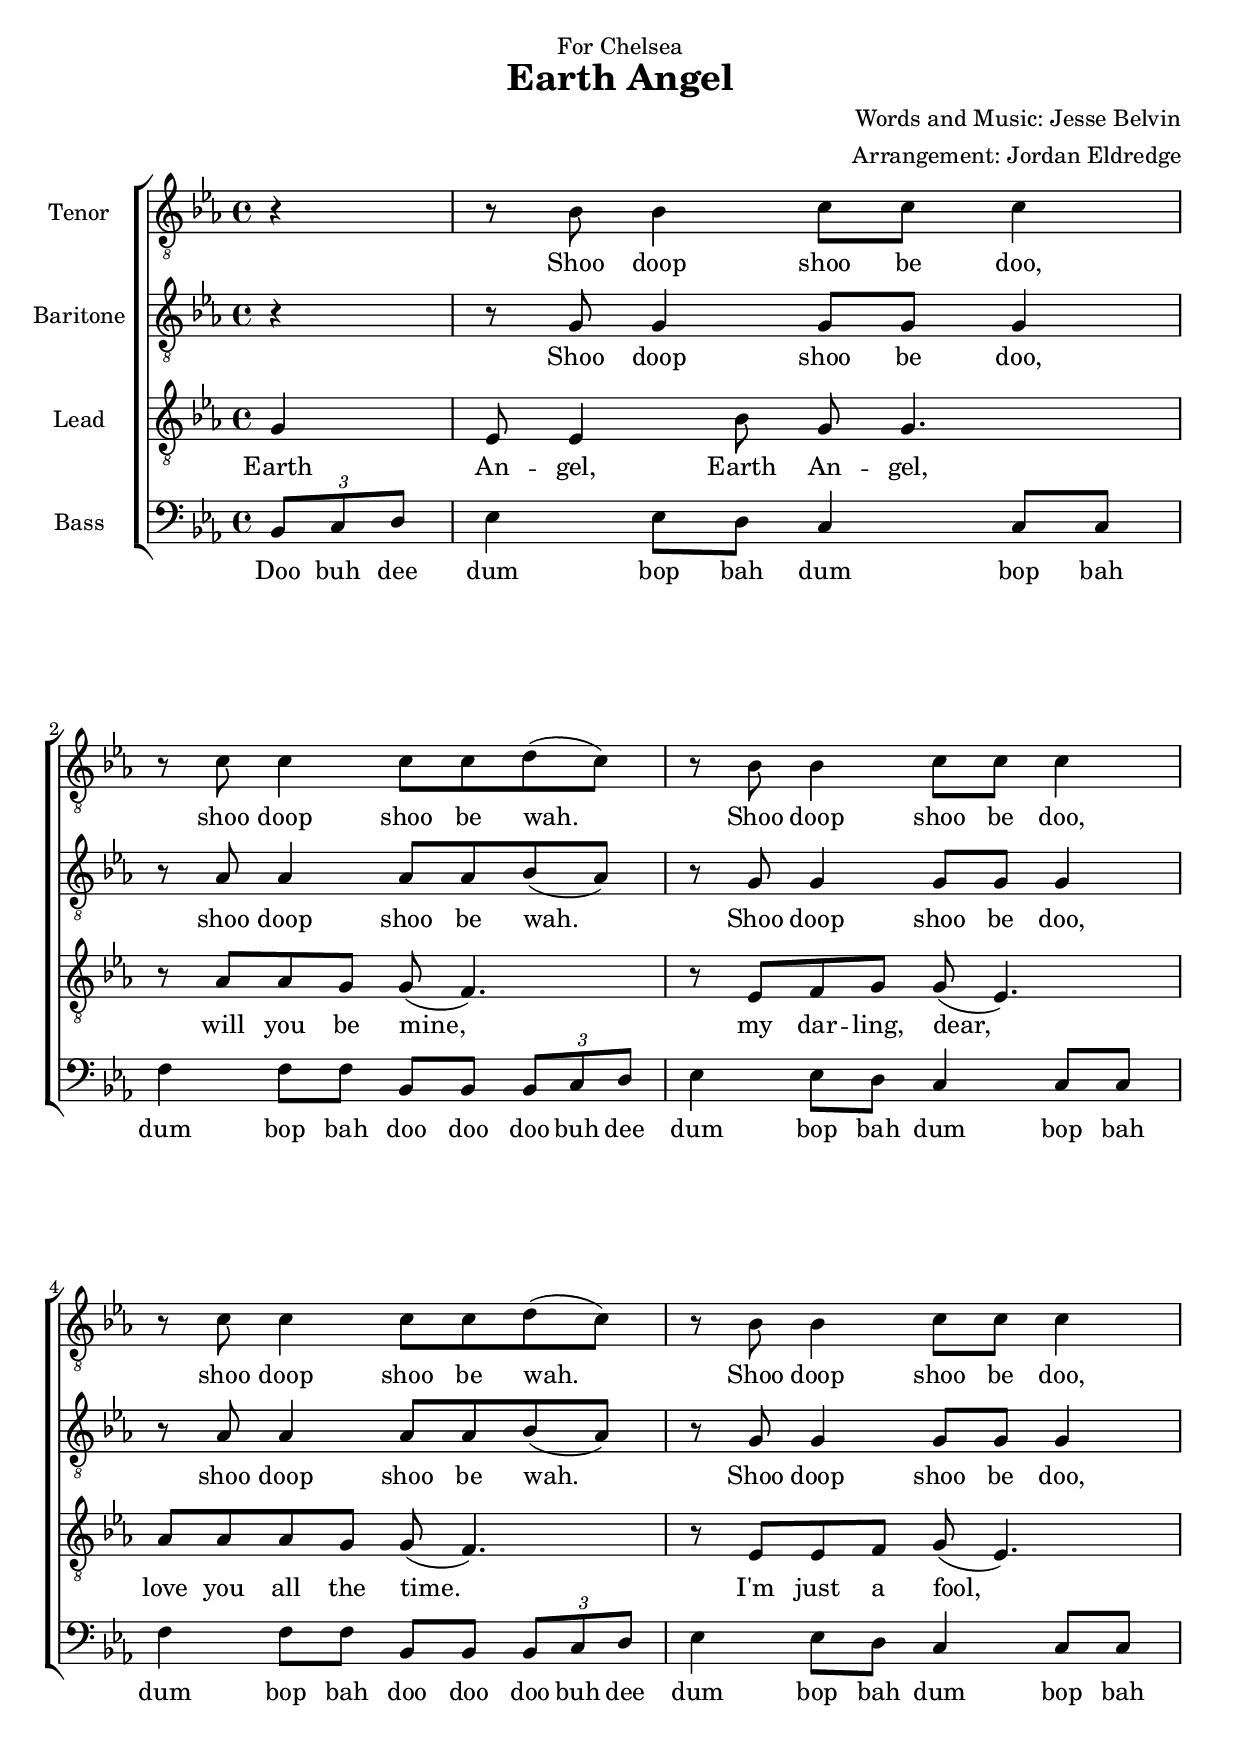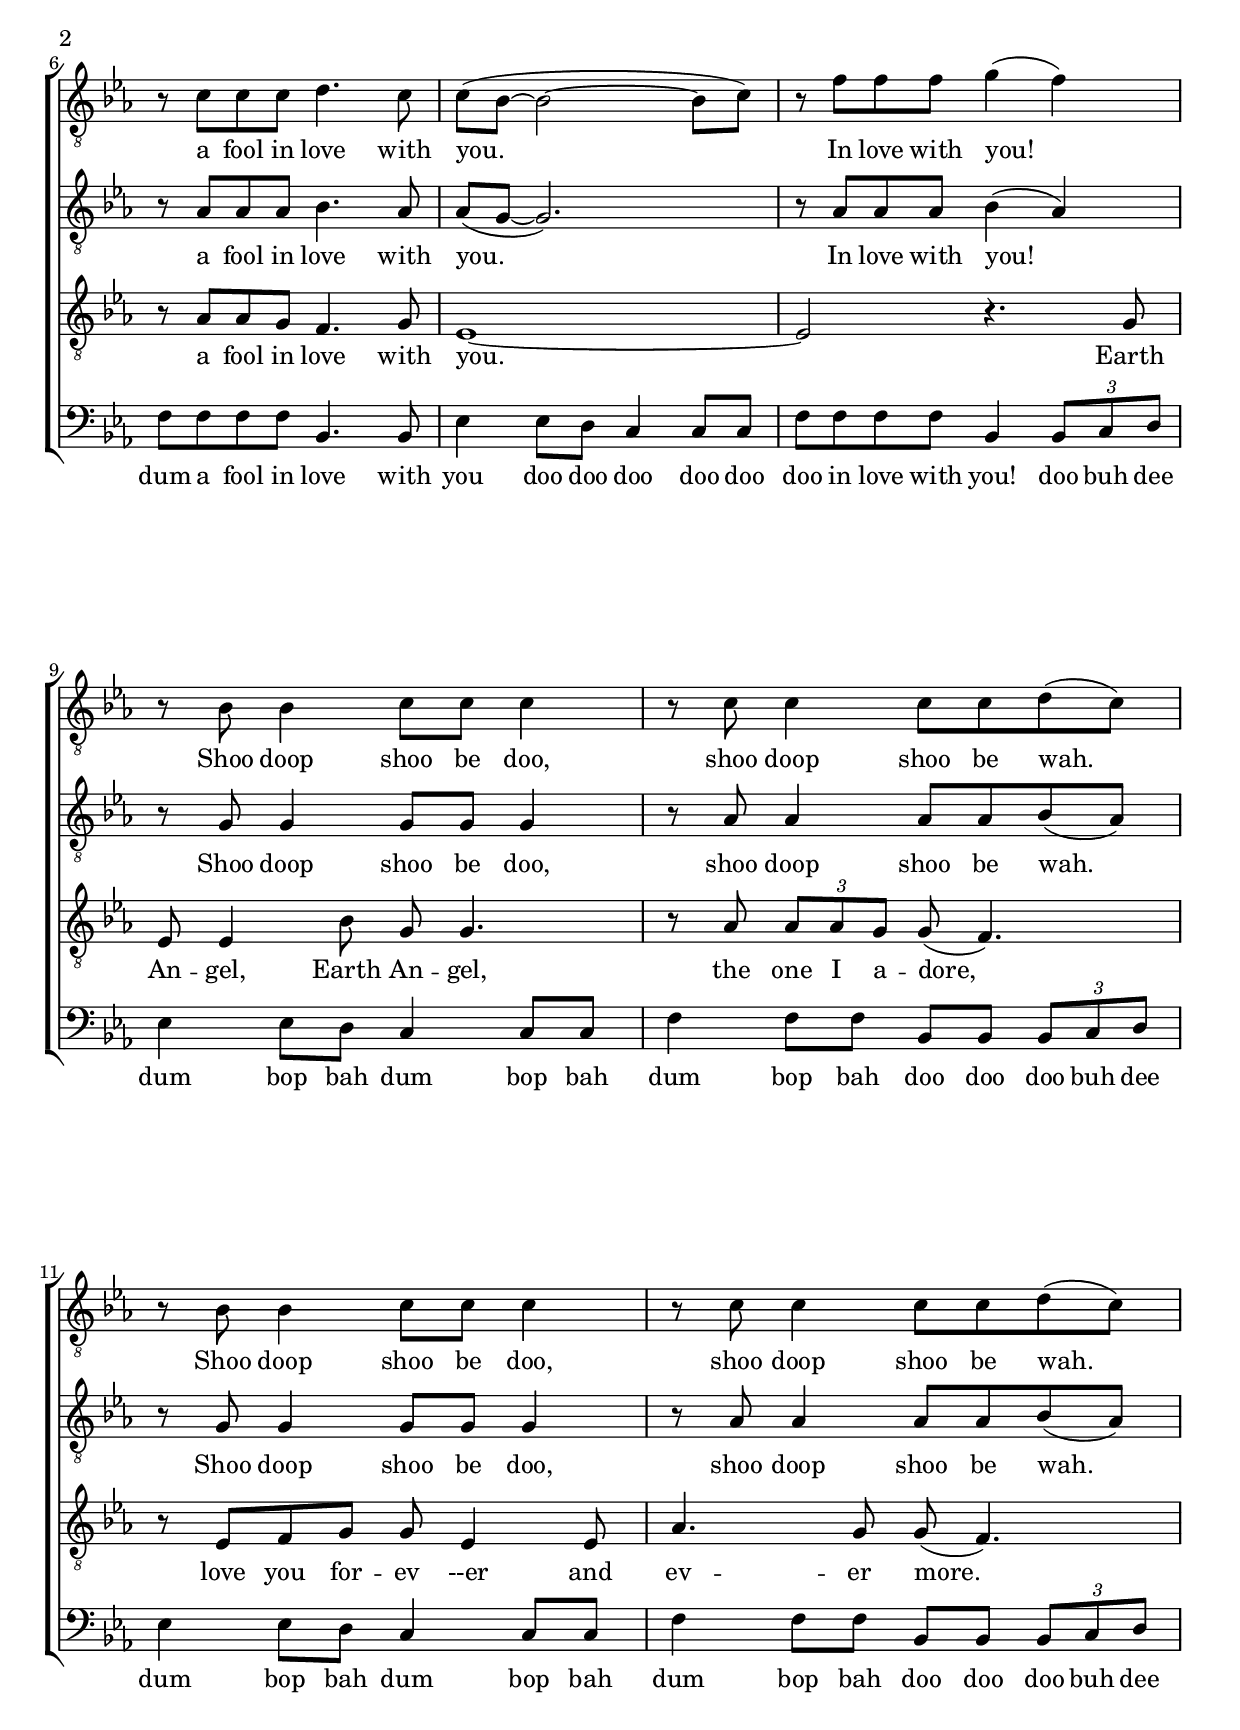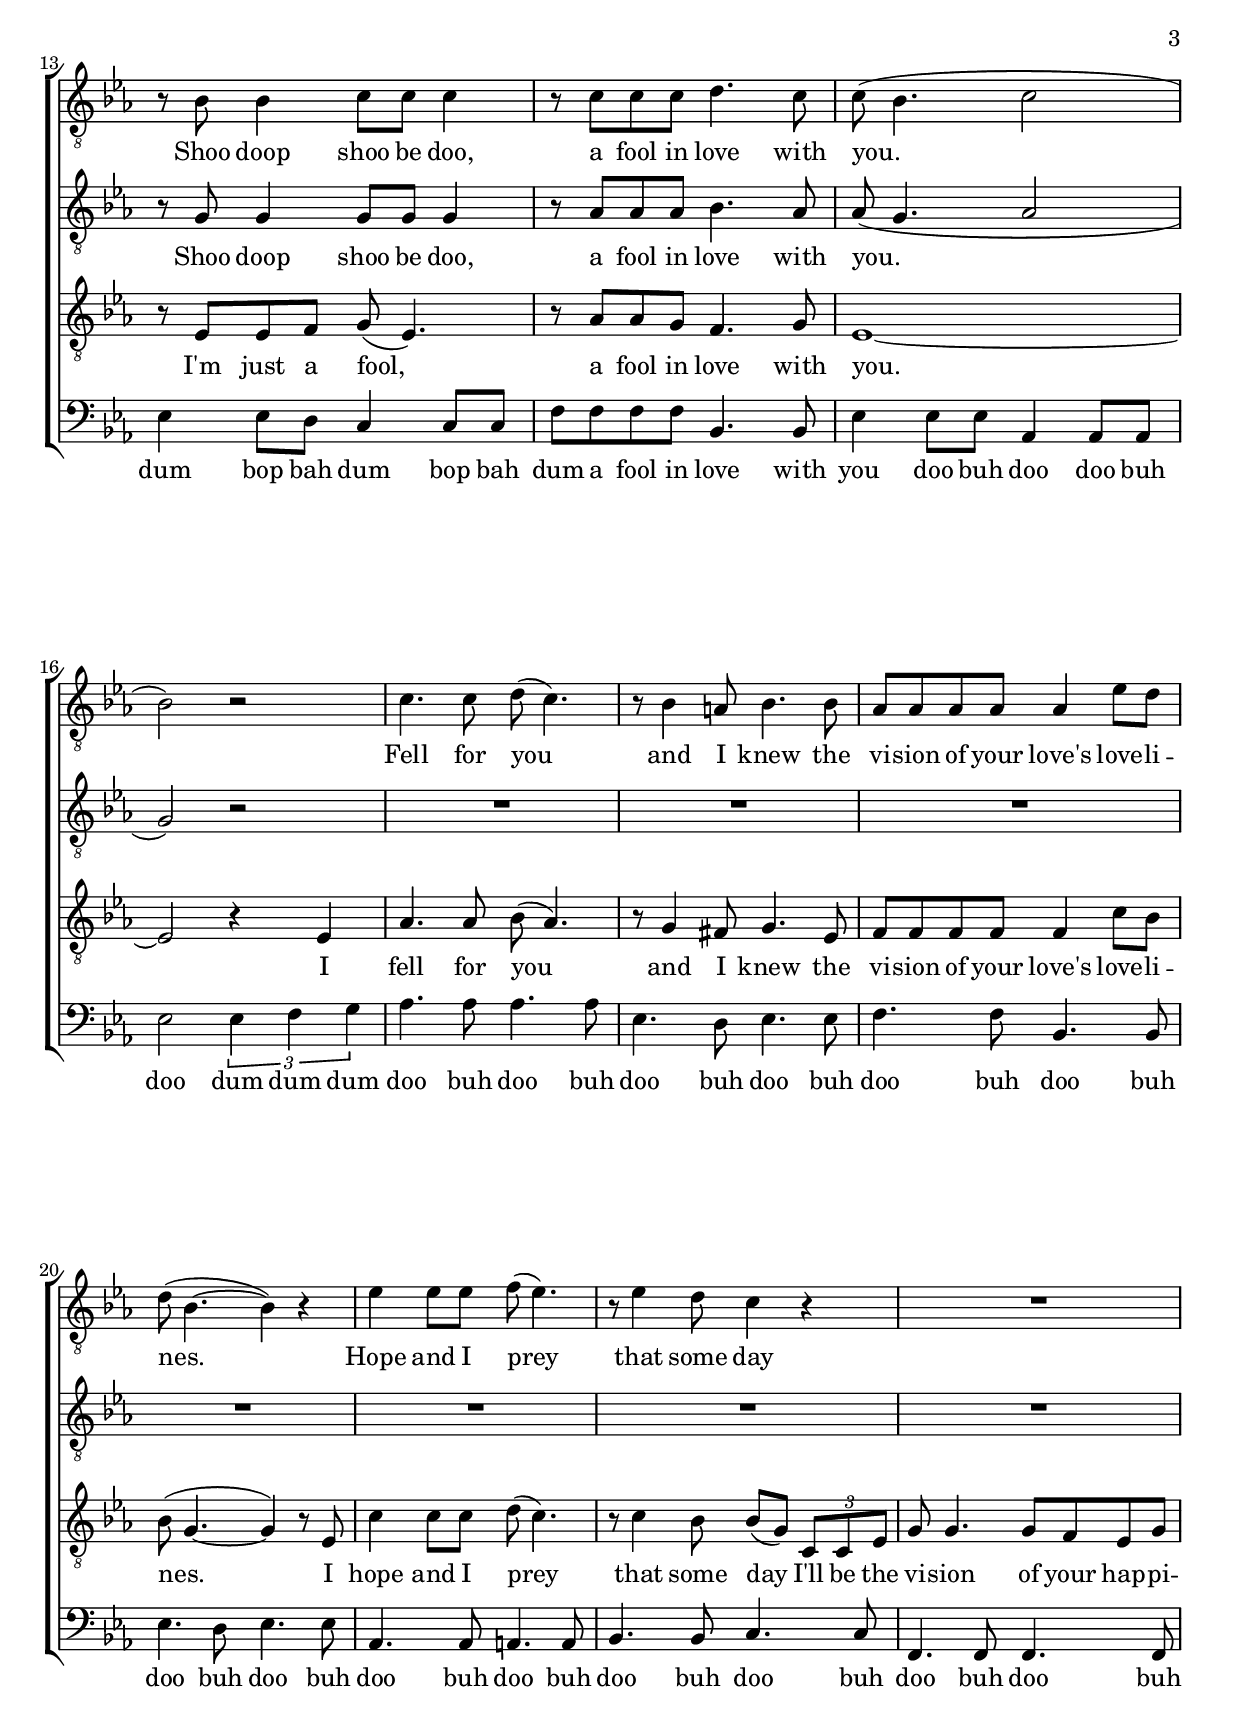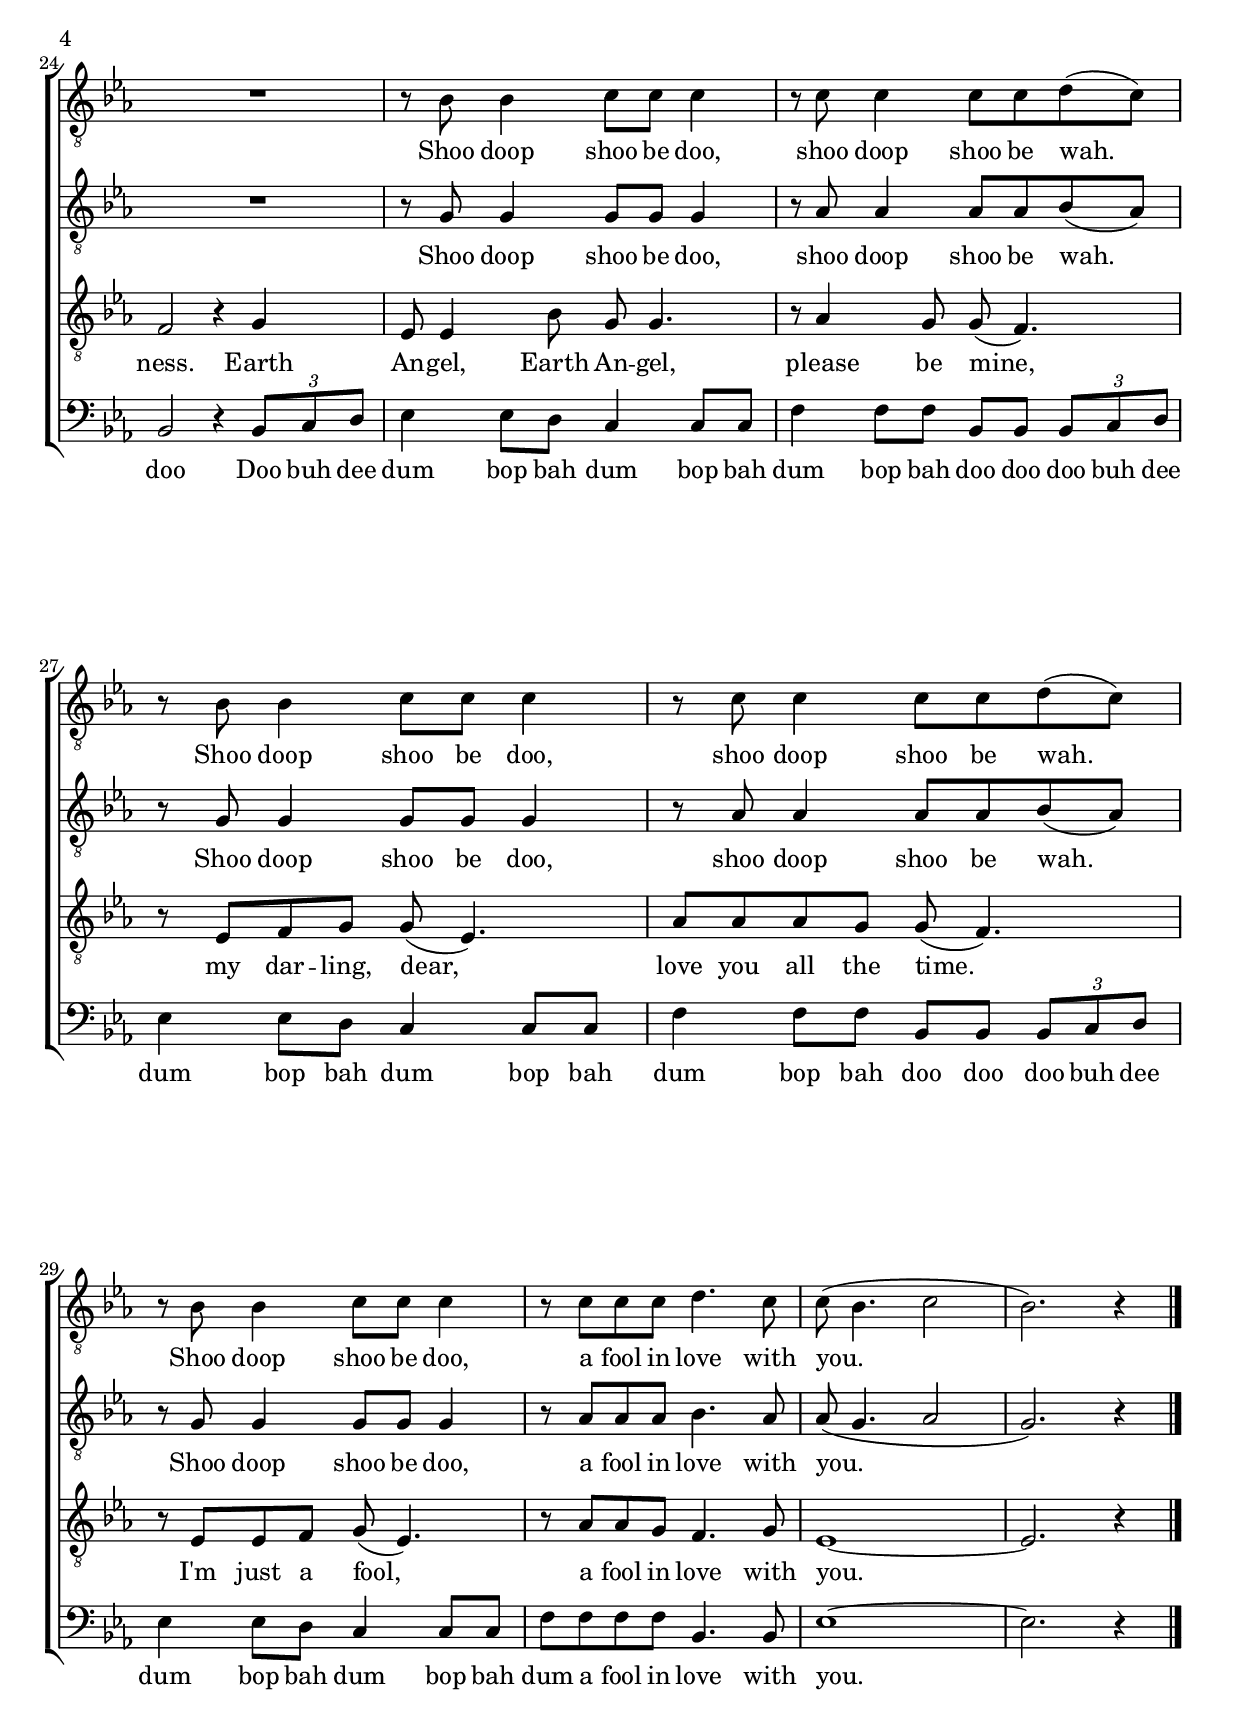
 \version "2.10.10"
     global = {
        \key ees \major
        \time 4/4
        \partial 4
     }
     
     
     tenorMusic = \relative c' {
        r4
        | r8 bes8 bes4 c8 c8 c4 | r8 c8 c4 c8 c8 d8( c8)
        | r8 bes8 bes4 c8 c8 c4 | r8 c8 c4 c8 c8 d8( c8)
        | r8 bes8 bes4 c8 c8 c4 | r8 c8 c8 c8 d4. c8
        | c8( bes8~ bes2~ bes8 c8) | r8 f8 f8 f8 g4( f4)
        
        | r8 bes,8 bes4 c8 c8 c4 | r8 c8 c4 c8 c8 d8( c8)
        | r8 bes8 bes4 c8 c8 c4 | r8 c8 c4 c8 c8 d8( c8)
        | r8 bes8 bes4 c8 c8 c4 | r8 c8 c8 c8 d4. c8
        | c8( bes4. c2 | bes2) r2
        
        | c4. c8 d( c4.) | r8 bes4 a8 bes4. bes8 
        | aes8 aes aes aes aes4 ees'8 d | d( bes4.~ bes4) r4 
        | ees4 ees8 ees f( ees4.) | r8 ees4 d8 c4 r4
        | R1 | R1
        
        | r8 bes8 bes4 c8 c8 c4 | r8 c8 c4 c8 c8 d8( c8)
        | r8 bes8 bes4 c8 c8 c4 | r8 c8 c4 c8 c8 d8( c8)
        | r8 bes8 bes4 c8 c8 c4 | r8 c8 c8 c8 d4. c8
        | c8( bes4. c2 | bes2.) r4
        
     }
     tenorWords = \lyricmode {
        Shoo doop shoo be doo, shoo doop shoo be wah.
        Shoo doop shoo be doo, shoo doop shoo be wah.
        Shoo doop shoo be doo, a fool in love with you. In love with you!
        
        Shoo doop shoo be doo, shoo doop shoo be wah.
        Shoo doop shoo be doo, shoo doop shoo be wah.
        Shoo doop shoo be doo, a fool in love with you.
        
        Fell for you and I knew the
		vi -- sion of your love's love -- li -- nes.
		Hope and I prey that some day 
        
        Shoo doop shoo be doo, shoo doop shoo be wah.
        Shoo doop shoo be doo, shoo doop shoo be wah.
        Shoo doop shoo be doo, a fool in love with you. In love with you!
     }
     bariMusic = \relative c' {
        r4
        | r8 g8 g4 g8 g8 g4 | r8 aes8 aes4 aes8 aes8 bes8( aes8)
        | r8 g8 g4 g8 g8 g4 | r8 aes8 aes4 aes8 aes8 bes8( aes8)
        | r8 g8 g4 g8 g8 g4 | r8 aes8 aes8 aes8 bes4. aes8
        | aes8( g8~ g2.)| r8 aes8 aes8 aes8 bes4( aes4)
        
        | r8 g8 g4 g8 g8 g4 | r8 aes8 aes4 aes8 aes8 bes8( aes8)
        | r8 g8 g4 g8 g8 g4 | r8 aes8 aes4 aes8 aes8 bes8( aes8)
        | r8 g8 g4 g8 g8 g4 | r8 aes8 aes8 aes8 bes4. aes8
        | aes8( g4. aes2 | g2) r2
        
        | R1 | R1
        | R1 | R1
        | R1 | R1
        | R1 | R1
        
		| r8 g8 g4 g8 g8 g4 | r8 aes8 aes4 aes8 aes8 bes8( aes8)
        | r8 g8 g4 g8 g8 g4 | r8 aes8 aes4 aes8 aes8 bes8( aes8)
        | r8 g8 g4 g8 g8 g4 | r8 aes8 aes8 aes8 bes4. aes8
        | aes8( g4. aes2 | g2.) r4
     }
     bariWords = \lyricmode {
        Shoo doop shoo be doo, shoo doop shoo be wah.
        Shoo doop shoo be doo, shoo doop shoo be wah.
        Shoo doop shoo be doo, a fool in love with you. In love with you!
        
        Shoo doop shoo be doo, shoo doop shoo be wah.
        Shoo doop shoo be doo, shoo doop shoo be wah.
        Shoo doop shoo be doo, a fool in love with you.
        
        Shoo doop shoo be doo, shoo doop shoo be wah.
        Shoo doop shoo be doo, shoo doop shoo be wah.
        Shoo doop shoo be doo, a fool in love with you.
     }
     
     leadMusic = \relative c' {
        g4 
        | ees8 ees4 bes'8 g8 g4. | r8 aes8 aes g g( f4.)
        | r8 ees f g g( ees4.) | aes8 aes aes g g( f4.)
        | r8 ees ees f g( ees4.) | r8 aes aes g f4. g8
        | ees1~ | ees2 r4. g8 
        
        | ees8 ees4 bes'8 g8 g4. | r8 aes8 \times 2/3 {aes aes g} g( f4.)
        | r8 ees f g g ees4 ees8 | aes4. g8 g( f4.)
        | r8 ees ees f g( ees4.) | r8 aes aes g f4. g8
        | ees1~ | ees2 r4 ees4 
        
        | aes4. aes8 bes( aes4.) | r8 g4 fis8 g4. ees8 
        | f8 f f f f4 c'8 bes | bes( g4.~ g4) r8 ees 
        | c'4 c8 c d( c4.) | r8 c4 bes8 bes( g)  \times 2/3 {c,8 c8 ees}
        | g8 g4. g8 f ees g | f2 r4 g4
        
        | ees8 ees4 bes'8 g8 g4. | r8 aes4 g8 g( f4.)
        | r8 ees f g g( ees4.) | aes8 aes aes g g( f4.)
        | r8 ees ees f g( ees4.) | r8 aes aes g f4. g8
        | ees1~ | ees2. r4
        
        
     }
     leadWords =\lyricmode {
		Earth | 
		An -- gel, Earth An -- gel,  will you be mine, 
		my dar -- ling, dear,  love you all the time.
		I'm just a fool,  a fool in love with 
		you. Earth
		
		An -- gel, Earth An -- gel,  the one I a -- dore, 
		love you for -- ev --er and ev -- er more.
		I'm just a fool,  a fool in love with 
		you. I
		
		fell for you and I knew the
		vi -- sion of your love's love -- li -- nes.
		I hope and I prey that some day I'll be the 
		vi -- sion of your hap -- pi -- ness. Earth
		
		An -- gel, Earth An -- gel,  please be mine, 
		my dar -- ling, dear,  love you all the time.
		I'm just a fool,  a fool in love with 
		you.
     }
     bassMusic = \relative c {
        \times 2/3 {bes 8 c8 d}
        | ees4 ees8 d8 c4 c8 c8 | f4 f8 f8 bes,8 bes8 \times 2/3 {bes8 c8 d}
        | ees4 ees8 d8 c4 c8 c8 | f4 f8 f8 bes,8 bes8 \times 2/3 {bes8 c8 d}
        | ees4 ees8 d8 c4 c8 c8 | f8 f8 f8 f8 bes,4. bes8
        | ees4 ees8 d8 c4 c8 c8 | f8 f8 f8 f8 bes,4 \times 2/3 {bes8 c8 d}
        
        | ees4 ees8 d8 c4 c8 c8 | f4 f8 f8 bes,8 bes8 \times 2/3 {bes8 c8 d}
        | ees4 ees8 d8 c4 c8 c8 | f4 f8 f8 bes,8 bes8 \times 2/3 {bes8 c8 d}
        | ees4 ees8 d8 c4 c8 c8 | f8 f8 f8 f8 bes,4. bes8
        | ees4 ees8 ees aes,4 aes8 aes | ees'2 \times 2/3 {ees4 f g}
        
        | aes4. aes8 aes4. aes8 | ees4. d8 ees4. ees8 
        | f4. f8 bes,4. bes8 | ees4. d8 ees4. ees8 
        | aes,4. aes8 a4. a8 | bes4. bes8 c4. c8
        | f,4. f8 f4. f8 | bes2 r4 \times 2/3 {bes 8 c8 d}
        
        | ees4 ees8 d8 c4 c8 c8 | f4 f8 f8 bes,8 bes8 \times 2/3 {bes8 c8 d}
        | ees4 ees8 d8 c4 c8 c8 | f4 f8 f8 bes,8 bes8 \times 2/3 {bes8 c8 d}
        | ees4 ees8 d8 c4 c8 c8 | f8 f8 f8 f8 bes,4. bes8
        | ees1~ | ees2. r4 \bar "|."
     }
     bassWords = \lyricmode {
        Doo buh dee |
        dum bop bah dum bop bah | dum bop bah doo doo doo buh dee
        dum bop bah dum bop bah | dum bop bah doo doo doo buh dee
        dum bop bah dum bop bah | dum a fool in love with
        you doo doo doo doo doo  doo in love with you! doo buh dee 
        
        dum bop bah dum bop bah | dum bop bah doo doo doo buh dee
        dum bop bah dum bop bah | dum bop bah doo doo doo buh dee
        dum bop bah dum bop bah | dum a fool in love with
        you doo buh doo doo buh doo dum dum dum
        
        doo buh doo buh | doo buh doo buh |
        doo buh doo buh | doo buh doo buh |
        doo buh doo buh | doo buh doo buh |
        doo buh doo buh | doo Doo buh dee 
        
        dum bop bah dum bop bah | dum bop bah doo doo doo buh dee
        dum bop bah dum bop bah | dum bop bah doo doo doo buh dee
        dum bop bah dum bop bah | dum a fool in love with
        you.
       
        
        
        
     }
     \header {
		dedication = "For Chelsea"
		title = "Earth Angel"
		composer =  "Words and Music: Jesse Belvin"
		arranger = "Arrangement: Jordan Eldredge"
	  }

     \score {
        \new ChoirStaff <<
           \new Staff = tenorStaff <<
           	\set Staff.instrumentName = \markup { \hcenter-in #10 "Tenor" }
            \clef "G_8"
              \new Voice =
                "tenors" { \global \tenorMusic }
           >>
           \new Lyrics = "tenors" { s1 }
           
           
           \new Staff = bariStaff <<
           \set Staff.instrumentName = \markup { \hcenter-in #10 "Baritone" }
            \clef "G_8"
              \new Voice =
                "baris" { \global \bariMusic }
           >>
           \new Lyrics = "baris" { s1 }
           
           
           \new Staff = leadStaff <<
           	\set Staff.instrumentName = \markup { \hcenter-in #10 "Lead" }

              \clef "G_8"
              \new Voice =
                "leads" { \global \leadMusic }
           >>
           \new Lyrics = leads { s1 }
           
           \new Lyrics = bassStaff { s1 }
             \new Staff = leadStaff <<
             \set Staff.instrumentName = \markup { \hcenter-in #10 "Bass" }

              \clef bass
              \new Voice =
                "basses" { \global \bassMusic }
           >>
           \new Lyrics = basses { s1 }
     
           \context Lyrics = tenors \lyricsto tenors \tenorWords
           \context Lyrics = baris \lyricsto baris \bariWords
           \context Lyrics = leads \lyricsto leads \leadWords
           \context Lyrics = basses \lyricsto basses \bassWords
        >>
     
        \layout {
           \context {
              % a little smaller so lyrics
              % can be closer to the staff
              \Staff
              \override VerticalAxisGroup #'minimum-Y-extent = #'(-3 . 3)
           }
        }
		\midi {
			\context {
				\Score
				tempoWholesPerMinute = #(ly:make-moment 80 4)
			}
		}

     }
